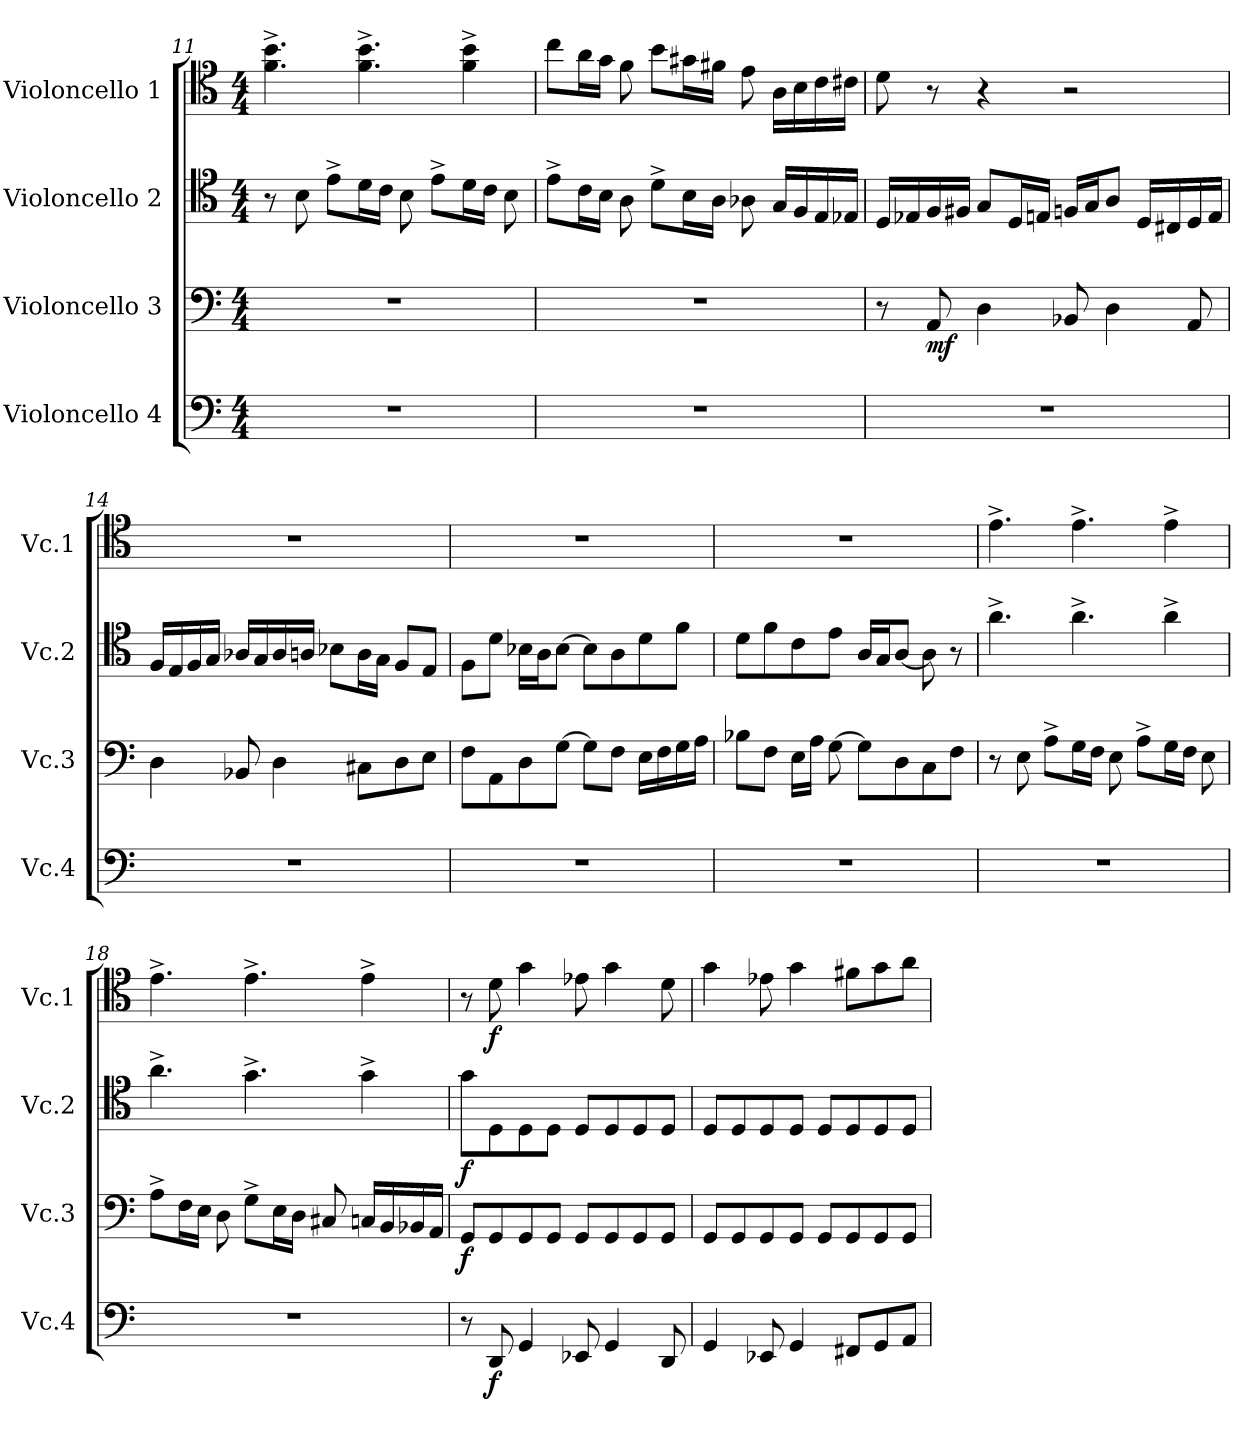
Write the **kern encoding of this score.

**kern	**dynam	**kern	**dynam	**kern	**dynam	**kern	**dynam
*part4	*part4	*part3	*part3	*part2	*part2	*part1	*part1
*staff4	*staff4	*staff3	*staff3	*staff2	*staff2	*staff1	*staff1
*I"Violoncello 4	*	*I"Violoncello 3	*	*I"Violoncello 2	*	*I"Violoncello 1	*
*I'Vc.4	*	*I'Vc.3	*	*I'Vc.2	*	*I'Vc.1	*
*clefF4	*	*clefF4	*	*clefC4	*	*clefC4	*
*k[]	*	*k[]	*	*k[]	*	*k[]	*
*M4/4	*	*M4/4	*	*M4/4	*	*M4/4	*
=11	=11	=11	=11	=11	=11	=11	=11
1r	.	1r	.	8r	.	4.f\^ 4.b\^	.
.	.	.	.	8B\	.	.	.
.	.	.	.	8e^\L	.	.	.
.	.	.	.	16d\L	.	4.f\^ 4.b\^	.
.	.	.	.	16c\JJ	.	.	.
.	.	.	.	8B\	.	.	.
.	.	.	.	8e^\L	.	.	.
.	.	.	.	16d\L	.	4f\^ 4b\^	.
.	.	.	.	16c\JJ	.	.	.
.	.	.	.	8B\	.	.	.
!!LO:PB:g=z
=12	=12	=12	=12	=12	=12	=12	=12
1r	.	1r	.	8e^\L	.	8cc\L	.
.	.	.	.	16c\L	.	16a\L	.
.	.	.	.	16B\JJ	.	16g\JJ	.
.	.	.	.	8A\	.	8f\	.
.	.	.	.	8d^\L	.	8b\L	.
.	.	.	.	16B\L	.	16g#X\L	.
.	.	.	.	16A\JJ	.	16f#X\JJ	.
.	.	.	.	8A-X\	.	8e\	.
.	.	.	.	16G/LL	.	16A\LL	.
.	.	.	.	16F/	.	16B\	.
.	.	.	.	16E/	.	16c\	.
.	.	.	.	16E-X/JJ	.	16c#X\JJ	.
=13	=13	=13	=13	=13	=13	=13	=13
1r	.	8r	.	16D/LL	.	8d\	.
.	.	.	.	16E-X/	.	.	.
!	!	!	!LO:DY:b	!	!	!	!
.	.	8AA/	mf	16F/	.	8r	.
.	.	.	.	16F#X/JJ	.	.	.
.	.	4D\	.	8G/L	.	4r	.
.	.	.	.	16D/L	.	.	.
.	.	.	.	16En/JJ	.	.	.
.	.	8BB-X/	.	16Fn/LL	.	2r	.
.	.	.	.	16G/J	.	.	.
.	.	4D\	.	8A/J	.	.	.
.	.	.	.	16D/LL	.	.	.
.	.	.	.	16C#X/	.	.	.
.	.	8AA/	.	16D/	.	.	.
.	.	.	.	16E/JJ	.	.	.
=14	=14	=14	=14	=14	=14	=14	=14
1r	.	4D\	.	16F/LL	.	1r	.
.	.	.	.	16E/	.	.	.
.	.	.	.	16F/	.	.	.
.	.	.	.	16G/JJ	.	.	.
.	.	8BB-X/	.	16A-X/LL	.	.	.
.	.	.	.	16G/	.	.	.
.	.	4D\	.	16A-/	.	.	.
.	.	.	.	16An/JJ	.	.	.
.	.	.	.	8B-X\L	.	.	.
.	.	8C#X\L	.	16A\L	.	.	.
.	.	.	.	16G\JJ	.	.	.
.	.	8D\	.	8F/L	.	.	.
.	.	8E\J	.	8E/J	.	.	.
!!LO:LB:g=z
=15	=15	=15	=15	=15	=15	=15	=15
1r	.	8F\L	.	8F\L	.	1r	.
.	.	8AA\	.	8d\J	.	.	.
.	.	8D\	.	16B-X\LL	.	.	.
.	.	.	.	16A\J	.	.	.
.	.	[8G\J	.	[8B-\J	.	.	.
.	.	8G\L]	.	8B-\L]	.	.	.
.	.	8F\J	.	8A\	.	.	.
.	.	16E\LL	.	8d\	.	.	.
.	.	16F\	.	.	.	.	.
.	.	16G\	.	8f\J	.	.	.
.	.	16A\JJ	.	.	.	.	.
=16	=16	=16	=16	=16	=16	=16	=16
1r	.	8B-X\L	.	8d\L	.	1r	.
.	.	8F\J	.	8f\	.	.	.
.	.	16E\LL	.	8c\	.	.	.
.	.	16A\JJ	.	.	.	.	.
.	.	[8G\	.	8e\J	.	.	.
.	.	8G\L]	.	16A/LL	.	.	.
.	.	.	.	16G/J	.	.	.
.	.	8D\	.	[8A/J	.	.	.
.	.	8C\	.	8A\]	.	.	.
.	.	8F\J	.	8r	.	.	.
=17	=17	=17	=17	=17	=17	=17	=17
1r	.	8r	.	4.a^\	.	4.e^\	.
.	.	8E\	.	.	.	.	.
.	.	8A^\L	.	.	.	.	.
.	.	16G\L	.	4.a^\	.	4.e^\	.
.	.	16F\JJ	.	.	.	.	.
.	.	8E\	.	.	.	.	.
.	.	8A^\L	.	.	.	.	.
.	.	16G\L	.	4a^\	.	4e^\	.
.	.	16F\JJ	.	.	.	.	.
.	.	8E\	.	.	.	.	.
=18	=18	=18	=18	=18	=18	=18	=18
1r	.	8A^\L	.	4.a^\	.	4.e^\	.
.	.	16F\L	.	.	.	.	.
.	.	16E\JJ	.	.	.	.	.
.	.	8D\	.	.	.	.	.
.	.	8G^\L	.	4.g^\	.	4.e^\	.
.	.	16E\L	.	.	.	.	.
.	.	16D\JJ	.	.	.	.	.
.	.	8C#X/	.	.	.	.	.
.	.	16Cn/LL	.	4g^\	.	4e^\	.
.	.	16BB/	.	.	.	.	.
.	.	16BB-X/	.	.	.	.	.
.	.	16AA/JJ	.	.	.	.	.
!!LO:LB:g=z
=19	=19	=19	=19	=19	=19	=19	=19
!	!	!	!LO:DY:b	!	!LO:DY:b	!	!
8r	.	8GG/L	f	8g\L	f	8r	.
!	!LO:DY:b	!	!	!	!	!	!LO:DY:b
8DD/	f	8GG/	.	8D\	.	8d\	f
4GG/	.	8GG/	.	8D\	.	4g\	.
.	.	8GG/J	.	8D\J	.	.	.
8EE-X/	.	8GG/L	.	8D/L	.	8e-X\	.
4GG/	.	8GG/	.	8D/	.	4g\	.
.	.	8GG/	.	8D/	.	.	.
8DD/	.	8GG/J	.	8D/J	.	8d\	.
=20	=20	=20	=20	=20	=20	=20	=20
4GG/	.	8GG/L	.	8D/L	.	4g\	.
.	.	8GG/	.	8D/	.	.	.
8EE-X/	.	8GG/	.	8D/	.	8e-X\	.
4GG/	.	8GG/J	.	8D/J	.	4g\	.
.	.	8GG/L	.	8D/L	.	.	.
8FF#X/L	.	8GG/	.	8D/	.	8f#X\L	.
8GG/	.	8GG/	.	8D/	.	8g\	.
8AA/J	.	8GG/J	.	8D/J	.	8a\J	.
=	=	=	=	=	=	=	=
*-	*-	*-	*-	*-	*-	*-	*-
